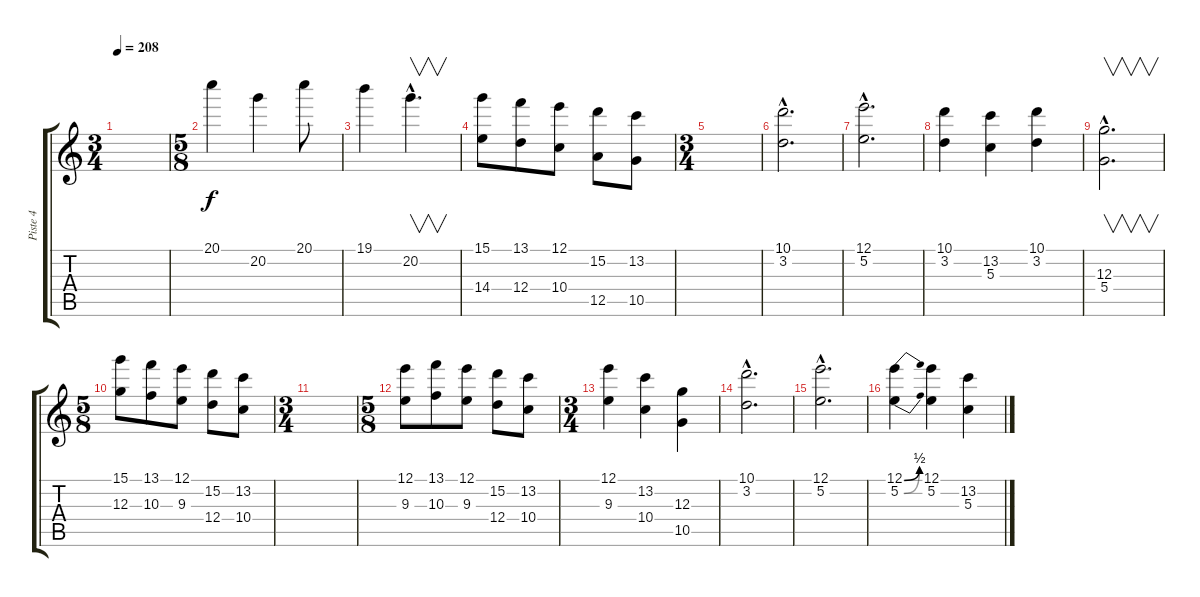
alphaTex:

\track ("Piste 4" "Piste 4") {instrument distortionguitar}
\staff {score tabs}
\tuning (E4 B3 G3 D3 A2 E2) {hide}
\ts (3 4)
\tempo 208
\clef g2
\ks c
|
\ts (5 8)
20.1.4 20.2.4 20.1.8 |
19.1.4 20.2{hac}.4{v d} |
(15.1 14.4).8 (13.1 12.4).8 (12.1 10.4).8 (15.2 12.5).8 (13.2 10.5).8 |
\ts (3 4)
|
(10.1{hac} 3.2{hac}).2{d} |
(12.1{hac} 5.2{hac}).2{d} |
(10.1 3.2).4 (13.2 5.3).4 (10.1 3.2).4 |
(12.3{hac} 5.4{hac}).2{v d} |
\ts (5 8)
(15.1 12.3).8 (13.1 10.3).8 (12.1 9.3).8 (15.2 12.4).8 (13.2 10.4).8 |
\ts (3 4)
|
\ts (5 8)
(12.1 9.3).8 (13.1 10.3).8 (12.1 9.3).8 (15.2 12.4).8 (13.2 10.4).8 |
\ts (3 4)
(12.1 9.3).4 (13.2 10.4).4 (12.3 10.5).4 |
(10.1{hac} 3.2{hac}).2{d} |
(12.1{hac} 5.2{hac}).2{d} |
(12.1{be (bend 0 0 60 2)} 5.2{be (bend 0 0 60 2)}).4 (12.1 5.2).4 (13.2 5.3).4
